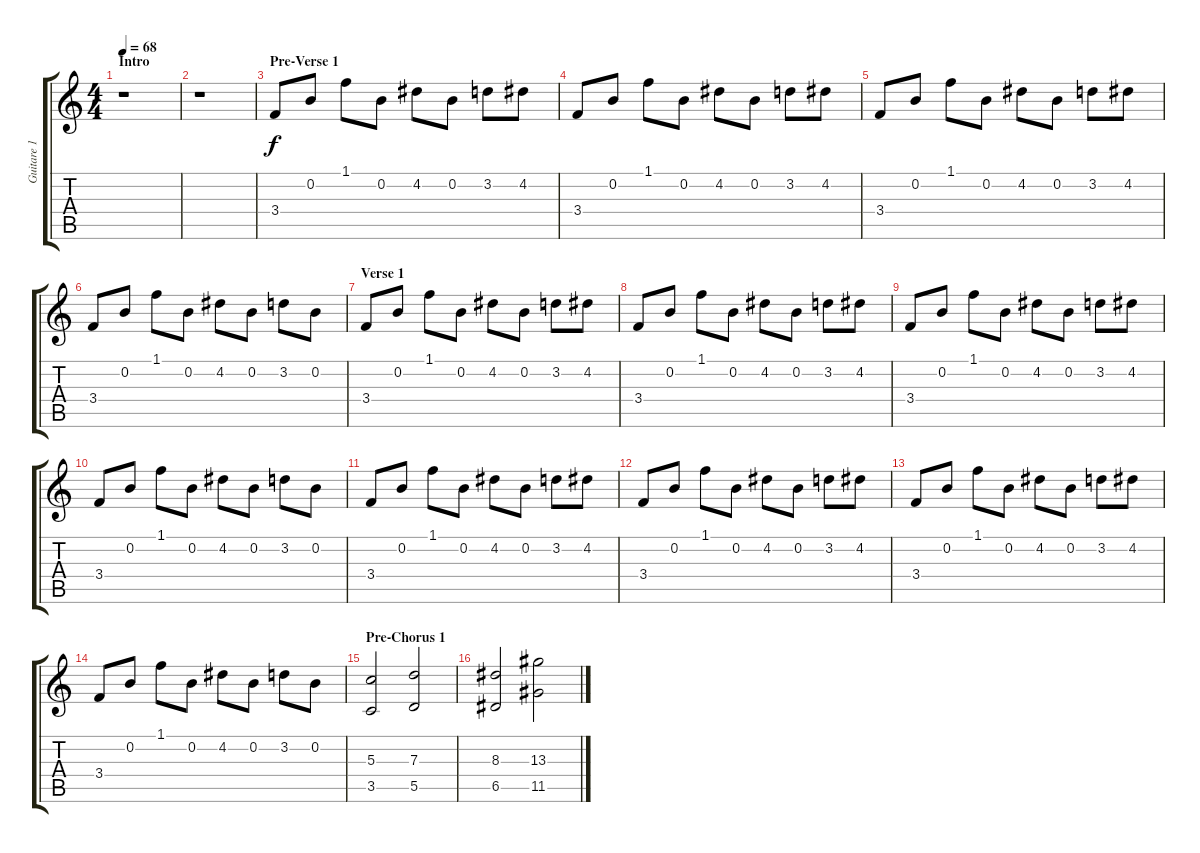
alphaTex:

\track ("Guitare 1" "Guitare 1") {instrument distortionguitar}
\staff {score tabs}
\tuning (E4 B3 G3 D3 A2 E2) {hide}
\ts (4 4)
\section ("" "Intro")
\tempo 68
\clef g2
\ks c
r.1{dy f instrument distortionguitar} |
r.1 |
\section ("" "Pre-Verse 1")
3.4.8 0.2.8 1.1.8 0.2.8 4.2.8 0.2.8 3.2.8 4.2.8 |
3.4.8 0.2.8 1.1.8 0.2.8 4.2.8 0.2.8 3.2.8 4.2.8 |
3.4.8 0.2.8 1.1.8 0.2.8 4.2.8 0.2.8 3.2.8 4.2.8 |
3.4.8 0.2.8 1.1.8 0.2.8 4.2.8 0.2.8 3.2.8 0.2.8 |
\section ("" "Verse 1")
3.4.8 0.2.8 1.1.8 0.2.8 4.2.8 0.2.8 3.2.8 4.2.8 |
3.4.8 0.2.8 1.1.8 0.2.8 4.2.8 0.2.8 3.2.8 4.2.8 |
3.4.8 0.2.8 1.1.8 0.2.8 4.2.8 0.2.8 3.2.8 4.2.8 |
3.4.8 0.2.8 1.1.8 0.2.8 4.2.8 0.2.8 3.2.8 0.2.8 |
3.4.8 0.2.8 1.1.8 0.2.8 4.2.8 0.2.8 3.2.8 4.2.8 |
3.4.8 0.2.8 1.1.8 0.2.8 4.2.8 0.2.8 3.2.8 4.2.8 |
3.4.8 0.2.8 1.1.8 0.2.8 4.2.8 0.2.8 3.2.8 4.2.8 |
3.4.8 0.2.8 1.1.8 0.2.8 4.2.8 0.2.8 3.2.8 0.2.8 |
\section ("" "Pre-Chorus 1")
(5.3 3.5).2 (7.3 5.5).2 |
(8.3 6.5).2 (13.3 11.5).2
